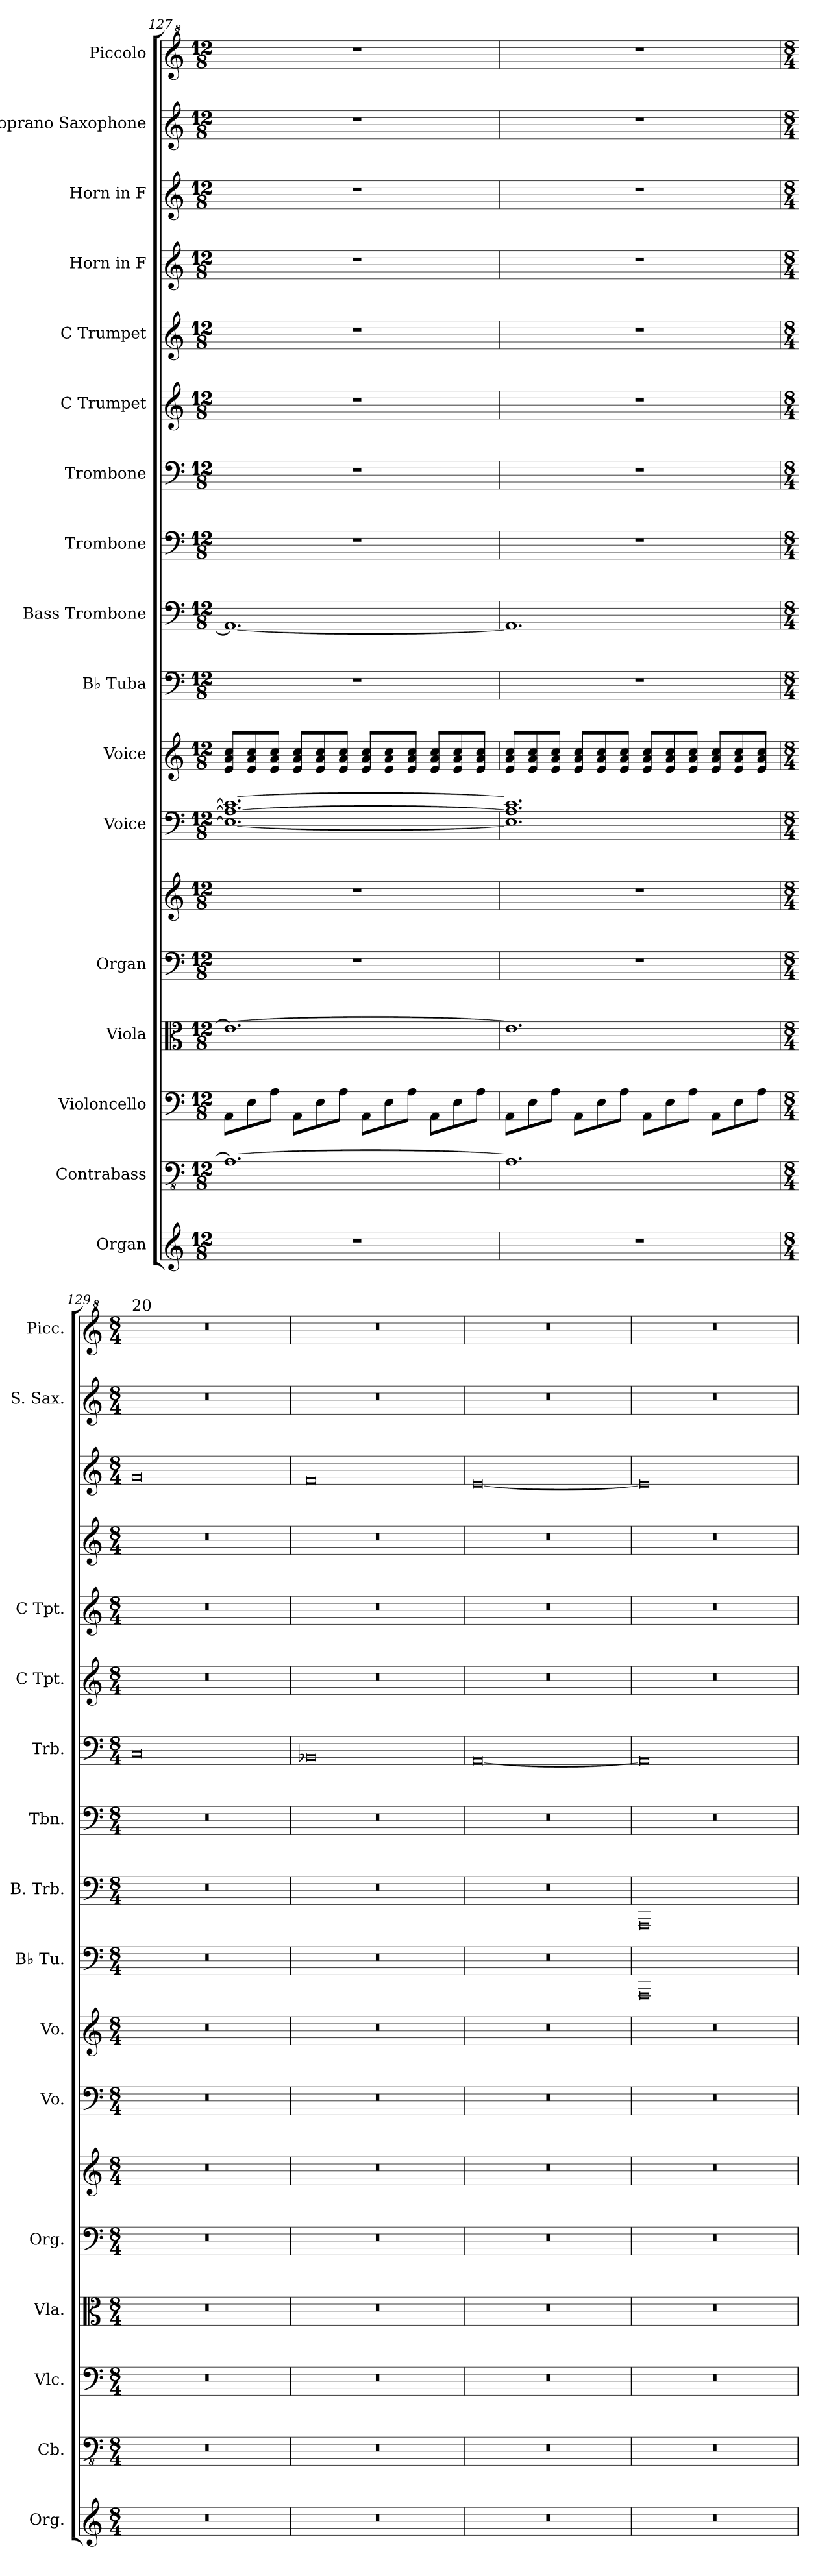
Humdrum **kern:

**kern	**kern	**kern	**kern	**kern	**kern	**kern	**kern	**kern	**kern	**kern	**kern	**kern	**kern	**kern	**kern	**kern	**kern
*part17	*part16	*part15	*part14	*part13	*part13	*part12	*part11	*part10	*part9	*part8	*part7	*part6	*part5	*part4	*part3	*part2	*part1
*staff18	*staff17	*staff16	*staff15	*staff14	*staff13	*staff12	*staff11	*staff10	*staff9	*staff8	*staff7	*staff6	*staff5	*staff4	*staff3	*staff2	*staff1
*I"Organ	*I"Contrabass	*I"Violoncello	*I"Viola	*I"Organ	*	*I"Voice	*I"Voice	*I"B♭ Tuba	*I"Bass Trombone	*I"Trombone	*I"Trombone	*I"C Trumpet	*I"C Trumpet	*I"Horn in F	*I"Horn in F	*I"Soprano Saxophone	*I"Piccolo
*I'Org.	*I'Cb.	*I'Vlc.	*I'Vla.	*I'Org.	*	*I'Vo.	*I'Vo.	*I'B♭ Tu.	*I'B. Trb.	*I'Tbn.	*I'Trb.	*I'C Tpt.	*I'C Tpt.	*	*	*I'S. Sax.	*I'Picc.
!!LO:PB:g=z
*clefG2	*clefFv4	*clefF4	*clefC3	*clefF4	*clefG2	*clefF4	*clefG2	*clefF4	*clefF4	*clefF4	*clefF4	*clefG2	*clefG2	*clefG2	*clefG2	*clefG2	*clefG^2
*	*ITrd7c12	*	*	*	*	*	*	*	*	*	*	*	*	*ITrd4c7	*ITrd4c7	*ITrd1c2	*ITrd-7c-12
*k[]	*k[]	*k[]	*k[]	*k[]	*k[]	*k[]	*k[]	*k[]	*k[]	*k[]	*k[]	*k[]	*k[]	*k[b-]	*k[b-]	*k[b-e-]	*k[]
*M12/8	*M12/8	*M12/8	*M12/8	*M12/8	*M12/8	*M12/8	*M12/8	*M12/8	*M12/8	*M12/8	*M12/8	*M12/8	*M12/8	*M12/8	*M12/8	*M12/8	*M12/8
=127	=127	=127	=127	=127	=127	=127	=127	=127	=127	=127	=127	=127	=127	=127	=127	=127	=127
1.r	1.AAA_	8AA\L	1.e_	1.r	1.r	1.E_ 1.A_ 1.c_	8e/ 8a/ 8cc/L	1.r	1.AA_	1.r	1.r	1.r	1.r	1.r	1.r	1.r	1.r
.	.	8E\	.	.	.	.	8e/ 8a/ 8cc/	.	.	.	.	.	.	.	.	.	.
.	.	8A\J	.	.	.	.	8e/ 8a/ 8cc/J	.	.	.	.	.	.	.	.	.	.
.	.	8AA\L	.	.	.	.	8e/ 8a/ 8cc/L	.	.	.	.	.	.	.	.	.	.
.	.	8E\	.	.	.	.	8e/ 8a/ 8cc/	.	.	.	.	.	.	.	.	.	.
.	.	8A\J	.	.	.	.	8e/ 8a/ 8cc/J	.	.	.	.	.	.	.	.	.	.
.	.	8AA\L	.	.	.	.	8e/ 8a/ 8cc/L	.	.	.	.	.	.	.	.	.	.
.	.	8E\	.	.	.	.	8e/ 8a/ 8cc/	.	.	.	.	.	.	.	.	.	.
.	.	8A\J	.	.	.	.	8e/ 8a/ 8cc/J	.	.	.	.	.	.	.	.	.	.
.	.	8AA\L	.	.	.	.	8e/ 8a/ 8cc/L	.	.	.	.	.	.	.	.	.	.
.	.	8E\	.	.	.	.	8e/ 8a/ 8cc/	.	.	.	.	.	.	.	.	.	.
.	.	8A\J	.	.	.	.	8e/ 8a/ 8cc/J	.	.	.	.	.	.	.	.	.	.
=128	=128	=128	=128	=128	=128	=128	=128	=128	=128	=128	=128	=128	=128	=128	=128	=128	=128
1.r	1.AAA]	8AA\L	1.e]	1.r	1.r	1.E] 1.A] 1.c]	8e/ 8a/ 8cc/L	1.r	1.AA]	1.r	1.r	1.r	1.r	1.r	1.r	1.r	1.r
.	.	8E\	.	.	.	.	8e/ 8a/ 8cc/	.	.	.	.	.	.	.	.	.	.
.	.	8A\J	.	.	.	.	8e/ 8a/ 8cc/J	.	.	.	.	.	.	.	.	.	.
.	.	8AA\L	.	.	.	.	8e/ 8a/ 8cc/L	.	.	.	.	.	.	.	.	.	.
.	.	8E\	.	.	.	.	8e/ 8a/ 8cc/	.	.	.	.	.	.	.	.	.	.
.	.	8A\J	.	.	.	.	8e/ 8a/ 8cc/J	.	.	.	.	.	.	.	.	.	.
.	.	8AA\L	.	.	.	.	8e/ 8a/ 8cc/L	.	.	.	.	.	.	.	.	.	.
.	.	8E\	.	.	.	.	8e/ 8a/ 8cc/	.	.	.	.	.	.	.	.	.	.
.	.	8A\J	.	.	.	.	8e/ 8a/ 8cc/J	.	.	.	.	.	.	.	.	.	.
.	.	8AA\L	.	.	.	.	8e/ 8a/ 8cc/L	.	.	.	.	.	.	.	.	.	.
.	.	8E\	.	.	.	.	8e/ 8a/ 8cc/	.	.	.	.	.	.	.	.	.	.
.	.	8A\J	.	.	.	.	8e/ 8a/ 8cc/J	.	.	.	.	.	.	.	.	.	.
=129	=129	=129	=129	=129	=129	=129	=129	=129	=129	=129	=129	=129	=129	=129	=129	=129	=129
*M8/4	*M8/4	*M8/4	*M8/4	*M8/4	*M8/4	*M8/4	*M8/4	*M8/4	*M8/4	*M8/4	*M8/4	*M8/4	*M8/4	*M8/4	*M8/4	*M8/4	*M8/4
!	!	!	!	!	!	!	!	!	!	!	!	!	!	!	!	!	!LO:TX:a:t=20
0r	0r	0r	0r	0r	0r	0r	0r	0r	0r	0r	0C	0r	0r	0r	0c	0r	0r
=130	=130	=130	=130	=130	=130	=130	=130	=130	=130	=130	=130	=130	=130	=130	=130	=130	=130
0r	0r	0r	0r	0r	0r	0r	0r	0r	0r	0r	0BB-X	0r	0r	0r	0B-	0r	0r
=131	=131	=131	=131	=131	=131	=131	=131	=131	=131	=131	=131	=131	=131	=131	=131	=131	=131
0r	0r	0r	0r	0r	0r	0r	0r	0r	0r	0r	[0AA	0r	0r	0r	[0A	0r	0r
=132	=132	=132	=132	=132	=132	=132	=132	=132	=132	=132	=132	=132	=132	=132	=132	=132	=132
0r	0r	0r	0r	0r	0r	0r	0r	0AAA	0AAA	0r	0AA]	0r	0r	0r	0A]	0r	0r
=	=	=	=	=	=	=	=	=	=	=	=	=	=	=	=	=	=
*-	*-	*-	*-	*-	*-	*-	*-	*-	*-	*-	*-	*-	*-	*-	*-	*-	*-
